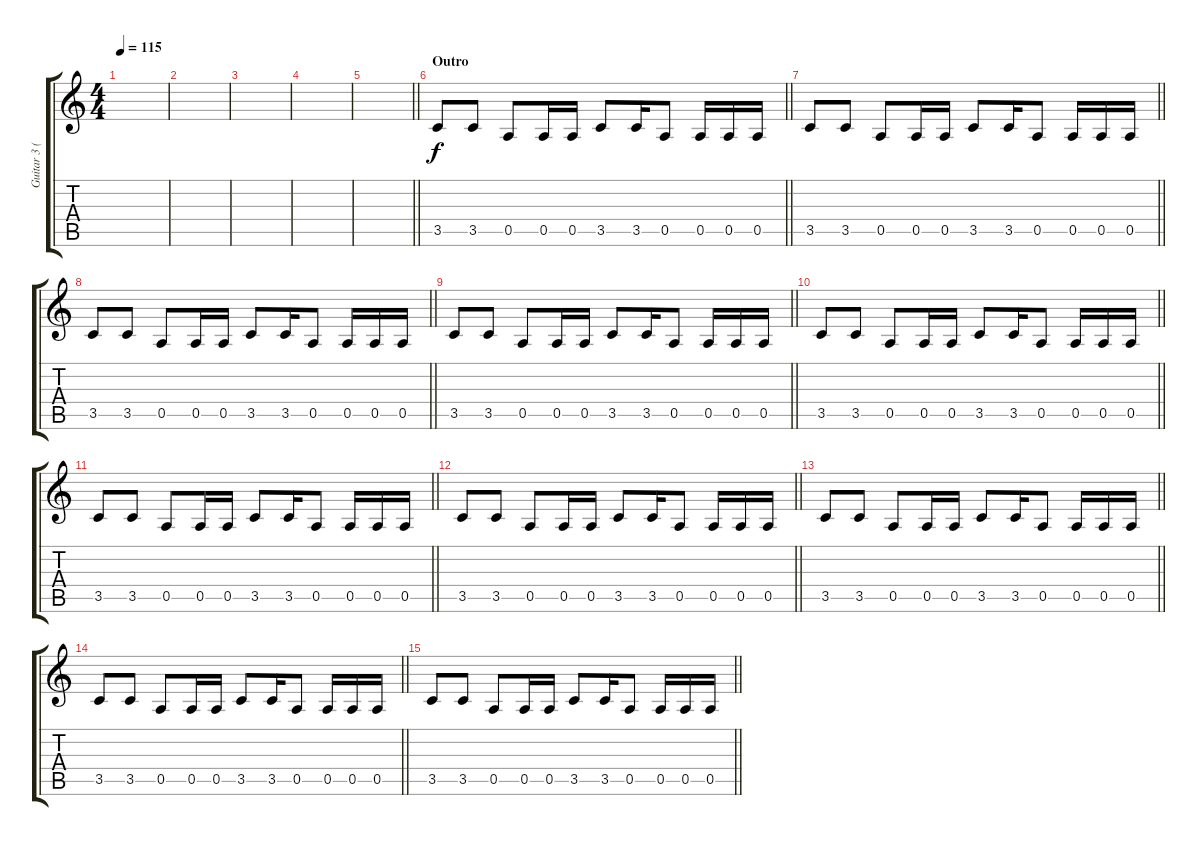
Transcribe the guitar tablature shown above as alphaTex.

\track ("Guitar 3 (Dist)" "Guitar 3 (") {instrument overdrivenguitar}
\staff {score tabs}
\tuning (E4 B3 G3 D3 A2 E2) {hide}
\ts (4 4)
\tempo 115
\clef g2
\ks c
|
|
|
|
\barLineRight lightlight
|
\section ("" "Outro")
\barLineRight lightlight
3.5.8 3.5.8 0.5.8 0.5.16 0.5.16 3.5.8 3.5.16 0.5.8 0.5.16 0.5.16 0.5.16 |
\barLineRight lightlight
3.5.8 3.5.8 0.5.8 0.5.16 0.5.16 3.5.8 3.5.16 0.5.8 0.5.16 0.5.16 0.5.16 |
\barLineRight lightlight
3.5.8 3.5.8 0.5.8 0.5.16 0.5.16 3.5.8 3.5.16 0.5.8 0.5.16 0.5.16 0.5.16 |
\barLineRight lightlight
3.5.8 3.5.8 0.5.8 0.5.16 0.5.16 3.5.8 3.5.16 0.5.8 0.5.16 0.5.16 0.5.16 |
\barLineRight lightlight
3.5.8 3.5.8 0.5.8 0.5.16 0.5.16 3.5.8 3.5.16 0.5.8 0.5.16 0.5.16 0.5.16 |
\barLineRight lightlight
3.5.8 3.5.8 0.5.8 0.5.16 0.5.16 3.5.8 3.5.16 0.5.8 0.5.16 0.5.16 0.5.16 |
\barLineRight lightlight
3.5.8 3.5.8 0.5.8 0.5.16 0.5.16 3.5.8 3.5.16 0.5.8 0.5.16 0.5.16 0.5.16 |
\barLineRight lightlight
3.5.8 3.5.8 0.5.8 0.5.16 0.5.16 3.5.8 3.5.16 0.5.8 0.5.16 0.5.16 0.5.16 |
\barLineRight lightlight
3.5.8 3.5.8 0.5.8 0.5.16 0.5.16 3.5.8 3.5.16 0.5.8 0.5.16 0.5.16 0.5.16 |
\barLineRight lightlight
3.5.8 3.5.8 0.5.8 0.5.16 0.5.16 3.5.8 3.5.16 0.5.8 0.5.16 0.5.16 0.5.16
